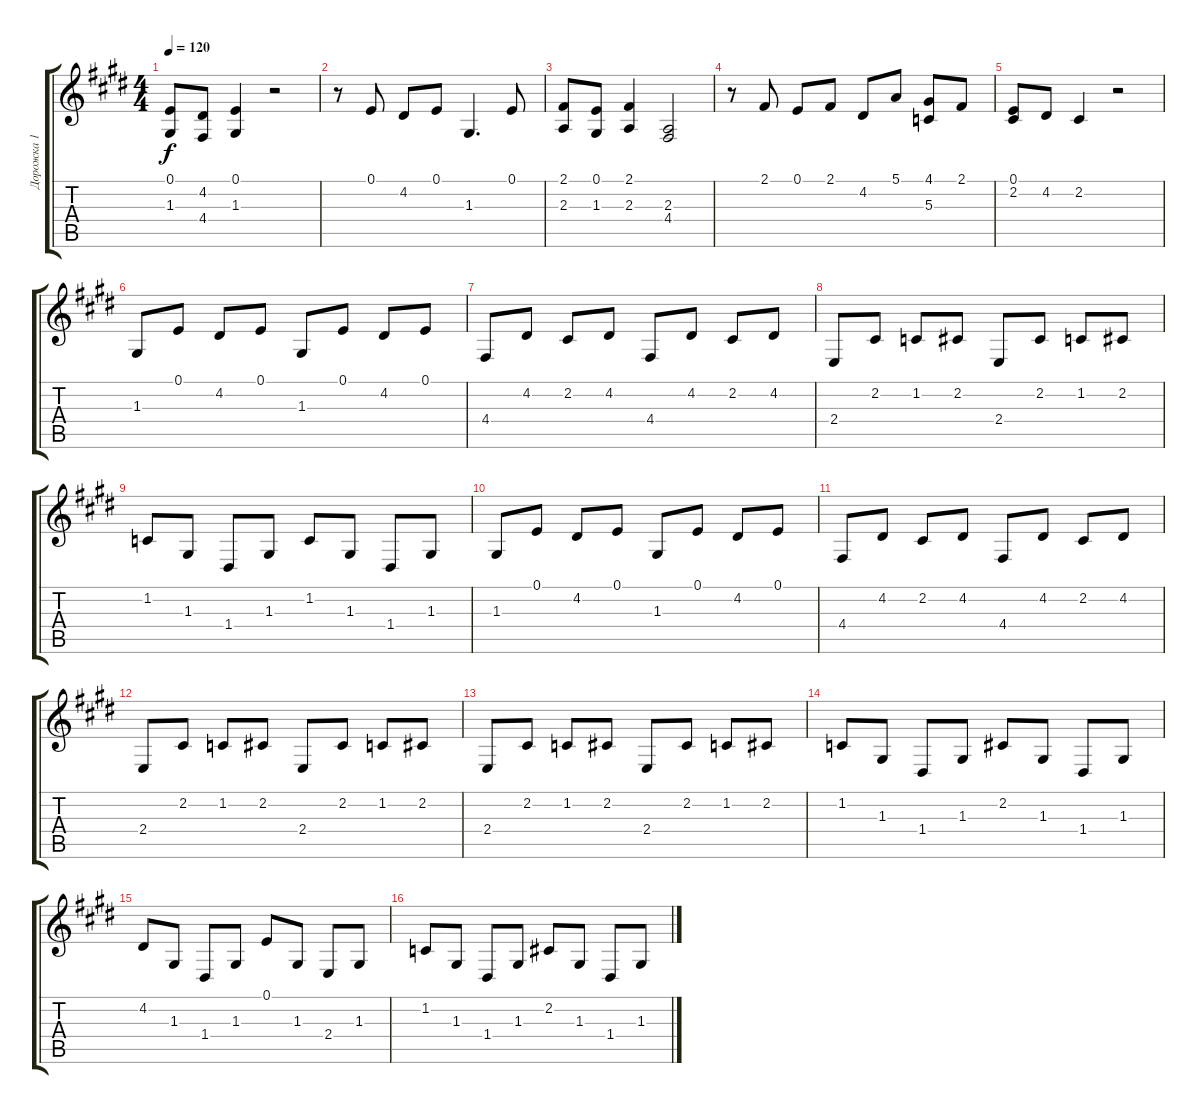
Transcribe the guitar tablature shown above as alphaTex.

\track ("Дорожка 1" "Дорожка 1") {instrument acousticgrandpiano}
\staff {score tabs}
\tuning (E4 B3 G3 D3 A2 E2) {hide}
\ts (4 4)
\tempo 120
\clef g2
\ks e
(0.1 1.3).8{dy f} (4.2 4.4).8 (0.1 1.3).4 r.2 |
r.8 0.1.8 4.2.8 0.1.8 1.3.4{d} 0.1.8 |
(2.1 2.3).8 (0.1 1.3).8 (2.1 2.3).4 (2.3 4.4).2 |
r.8 2.1.8 0.1.8 2.1.8 4.2.8 5.1.8 (4.1 5.3).8 2.1.8 |
(0.1 2.2).8 4.2.8 2.2.4 r.2 |
1.3.8 0.1.8 4.2.8 0.1.8 1.3.8 0.1.8 4.2.8 0.1.8 |
4.4.8 4.2.8 2.2.8 4.2.8 4.4.8 4.2.8 2.2.8 4.2.8 |
2.4.8 2.2.8 1.2.8 2.2.8 2.4.8 2.2.8 1.2.8 2.2.8 |
1.2.8 1.3.8 1.4.8 1.3.8 1.2.8 1.3.8 1.4.8 1.3.8 |
1.3.8 0.1.8 4.2.8 0.1.8 1.3.8 0.1.8 4.2.8 0.1.8 |
4.4.8 4.2.8 2.2.8 4.2.8 4.4.8 4.2.8 2.2.8 4.2.8 |
2.4.8 2.2.8 1.2.8 2.2.8 2.4.8 2.2.8 1.2.8 2.2.8 |
2.4.8 2.2.8 1.2.8 2.2.8 2.4.8 2.2.8 1.2.8 2.2.8 |
1.2.8 1.3.8 1.4.8 1.3.8 2.2.8 1.3.8 1.4.8 1.3.8 |
4.2.8 1.3.8 1.4.8 1.3.8 0.1.8 1.3.8 2.4.8 1.3.8 |
1.2.8 1.3.8 1.4.8 1.3.8 2.2.8 1.3.8 1.4.8 1.3.8
